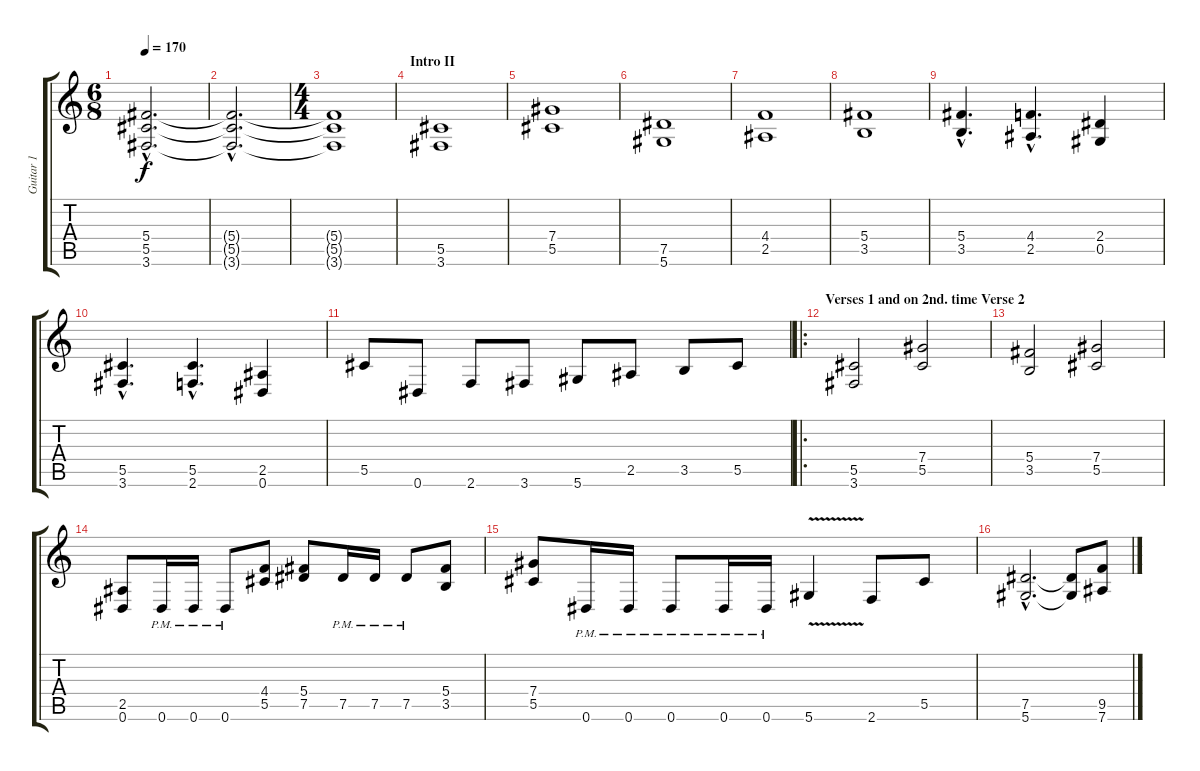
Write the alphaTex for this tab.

\track ("Guitar 1" "Guitar 1") {instrument distortionguitar}
\staff {score tabs}
\tuning (Eb4 Bb3 Gb3 Db3 Ab2 Eb2) {hide}
\ts (6 8)
\tempo 170
\clef g2
\ks c
(5.4{hac} 5.5{hac} 3.6{hac}).2{d dy f} |
(5.4{hac t} 5.5{hac t} 3.6{hac t}).2{d} |
\ts (4 4)
(5.4{t} 5.5{t} 3.6{t}).1 |
\section ("" "Intro II")
(5.5 3.6).1 |
(7.4 5.5).1 |
(7.5 5.6).1 |
(4.4 2.5).1 |
(5.4 3.5).1 |
(5.4{hac} 3.5{hac}).4{d} (4.4{hac} 2.5{hac}).4{d} (2.4 0.5).4 |
(5.5{hac} 3.6{hac}).4{d} (5.5{hac} 2.6{hac}).4{d} (2.5 0.6).4 |
5.5.8 0.6.8 2.6.8 3.6.8 5.6.8 2.5.8 3.5.8 5.5.8 |
\ro
\section ("" "Verses 1 and on 2nd. time Verse 2")
(5.5 3.6).2 (7.4 5.5).2 |
(5.4 3.5).2 (7.4 5.5).2 |
(2.5 0.6).8 0.6{pm}.16 0.6{pm}.16 0.6{pm}.8 (4.4 5.5).8 (5.4 7.5).8 7.5{pm}.16 7.5{pm}.16 7.5{pm}.8 (5.4 3.5).8 |
(7.4 5.5).8 0.6{pm}.16 0.6{pm}.16 0.6{pm}.8 0.6{pm}.16 0.6{pm}.16 5.6{v}.4 2.6.8 5.5.8 |
(7.5{hac} 5.6{hac}).2{d} (7.5{t} 5.6{t}).8 (9.5 7.6).8
